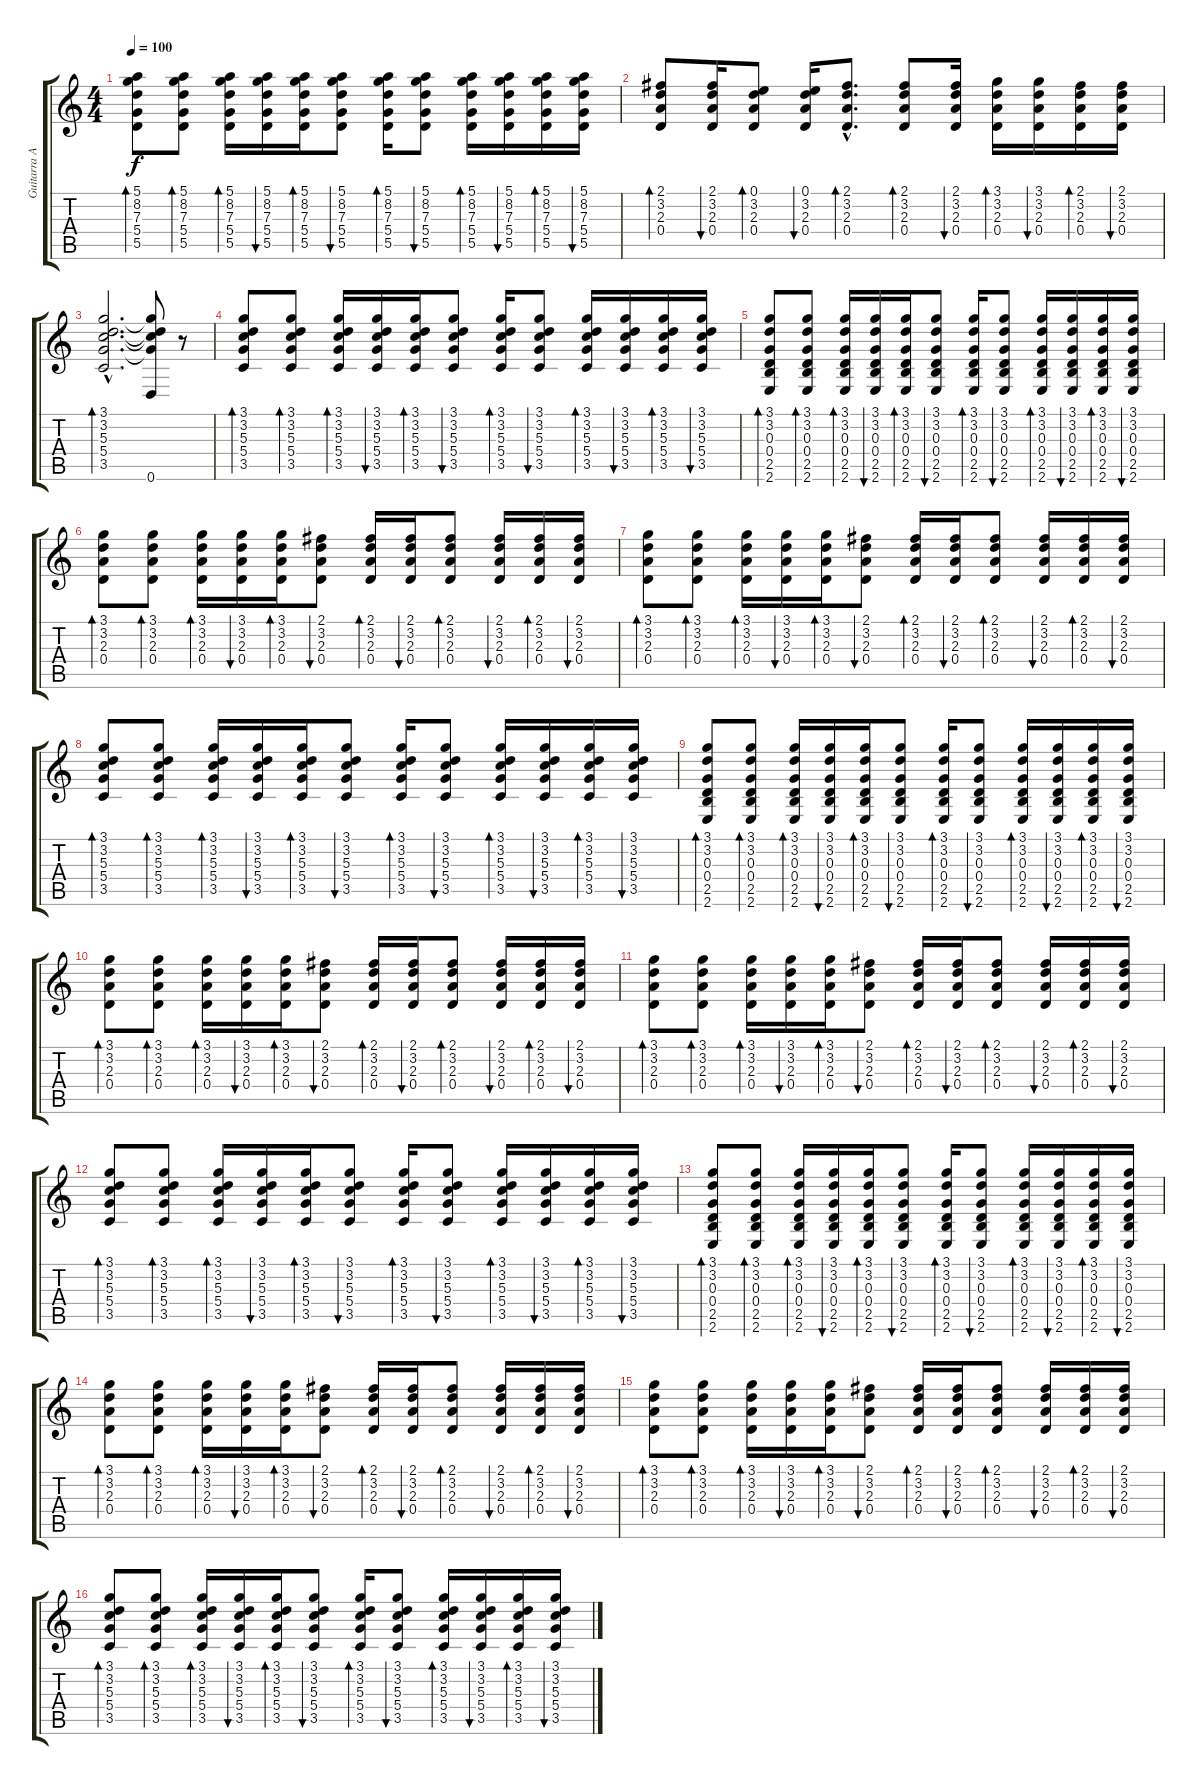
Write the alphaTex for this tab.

\track ("Guitarra Acústica" "Guitarra A") {instrument acousticguitarsteel}
\staff {score tabs}
\tuning (E4 B3 G3 D3 A2 D2) {hide}
\ts (4 4)
\tempo 100
\clef g2
\ks c
(5.1 8.2 7.3 5.4 5.5).8{bd 30 dy f} (5.1 8.2 7.3 5.4 5.5).8{bd 30} (5.1 8.2 7.3 5.4 5.5).16{bd 30} (5.1 8.2 7.3 5.4 5.5).16{bu 30} (5.1 8.2 7.3 5.4 5.5).16{bd 30} (5.1 8.2 7.3 5.4 5.5).8{bu 30} (5.1 8.2 7.3 5.4 5.5).16{bd 30} (5.1 8.2 7.3 5.4 5.5).8{bu 30} (5.1 8.2 7.3 5.4 5.5).16{bd 30} (5.1 8.2 7.3 5.4 5.5).16{bu 30} (5.1 8.2 7.3 5.4 5.5).16{bd 30} (5.1 8.2 7.3 5.4 5.5).16{bu 30} |
(2.1 3.2 2.3 0.4).8{bd 30} (2.1 3.2 2.3 0.4).16{bu 30} (0.1 3.2 2.3 0.4).8{bd 30} (0.1 3.2 2.3 0.4).16{bu 30} (2.1{hac} 3.2{hac} 2.3{hac} 0.4{hac}).8{d bd 30} (2.1 3.2 2.3 0.4).8{bd 30} (2.1 3.2 2.3 0.4).16{bu 30} (3.1 3.2 2.3 0.4).16{bd 30} (3.1 3.2 2.3 0.4).16{bu 30} (2.1 3.2 2.3 0.4).16{bd 30} (2.1 3.2 2.3 0.4).16{bu 30} |
(3.1{hac} 3.2{hac} 5.3{hac} 5.4{hac} 3.5{hac}).2{d bd 30} (3.1{t} 3.2{t} 5.3{t} 5.4{t} 0.6).8 r.8 |
(3.1 3.2 5.3 5.4 3.5).8{bd 30} (3.1 3.2 5.3 5.4 3.5).8{bd 30} (3.1 3.2 5.3 5.4 3.5).16{bd 30} (3.1 3.2 5.3 5.4 3.5).16{bu 30} (3.1 3.2 5.3 5.4 3.5).16{bd 30} (3.1 3.2 5.3 5.4 3.5).8{bu 30} (3.1 3.2 5.3 5.4 3.5).16{bd 30} (3.1 3.2 5.3 5.4 3.5).8{bu 30} (3.1 3.2 5.3 5.4 3.5).16{bd 30} (3.1 3.2 5.3 5.4 3.5).16{bu 30} (3.1 3.2 5.3 5.4 3.5).16{bd 30} (3.1 3.2 5.3 5.4 3.5).16{bu 30} |
(3.1 3.2 0.3 0.4 2.5 2.6).8{bd 30} (3.1 3.2 0.3 0.4 2.5 2.6).8{bd 30} (3.1 3.2 0.3 0.4 2.5 2.6).16{bd 30} (3.1 3.2 0.3 0.4 2.5 2.6).16{bu 30} (3.1 3.2 0.3 0.4 2.5 2.6).16{bd 30} (3.1 3.2 0.3 0.4 2.5 2.6).8{bu 30} (3.1 3.2 0.3 0.4 2.5 2.6).16{bd 30} (3.1 3.2 0.3 0.4 2.5 2.6).8{bu 30} (3.1 3.2 0.3 0.4 2.5 2.6).16{bd 30} (3.1 3.2 0.3 0.4 2.5 2.6).16{bu 30} (3.1 3.2 0.3 0.4 2.5 2.6).16{bd 30} (3.1 3.2 0.3 0.4 2.5 2.6).16{bu 30} |
(3.1 3.2 2.3 0.4).8{bd 30} (3.1 3.2 2.3 0.4).8{bd 30} (3.1 3.2 2.3 0.4).16{bd 30} (3.1 3.2 2.3 0.4).16{bu 30} (3.1 3.2 2.3 0.4).16{bd 30} (2.1 3.2 2.3 0.4).8{bu 30} (2.1 3.2 2.3 0.4).16{bd 30} (2.1 3.2 2.3 0.4).16{bu 30} (2.1 3.2 2.3 0.4).8{bd 30} (2.1 3.2 2.3 0.4).16{bu 30} (2.1 3.2 2.3 0.4).16{bd 30} (2.1 3.2 2.3 0.4).16{bu 30} |
(3.1 3.2 2.3 0.4).8{bd 30} (3.1 3.2 2.3 0.4).8{bd 30} (3.1 3.2 2.3 0.4).16{bd 30} (3.1 3.2 2.3 0.4).16{bu 30} (3.1 3.2 2.3 0.4).16{bd 30} (2.1 3.2 2.3 0.4).8{bu 30} (2.1 3.2 2.3 0.4).16{bd 30} (2.1 3.2 2.3 0.4).16{bu 30} (2.1 3.2 2.3 0.4).8{bd 30} (2.1 3.2 2.3 0.4).16{bu 30} (2.1 3.2 2.3 0.4).16{bd 30} (2.1 3.2 2.3 0.4).16{bu 30} |
(3.1 3.2 5.3 5.4 3.5).8{bd 30} (3.1 3.2 5.3 5.4 3.5).8{bd 30} (3.1 3.2 5.3 5.4 3.5).16{bd 30} (3.1 3.2 5.3 5.4 3.5).16{bu 30} (3.1 3.2 5.3 5.4 3.5).16{bd 30} (3.1 3.2 5.3 5.4 3.5).8{bu 30} (3.1 3.2 5.3 5.4 3.5).16{bd 30} (3.1 3.2 5.3 5.4 3.5).8{bu 30} (3.1 3.2 5.3 5.4 3.5).16{bd 30} (3.1 3.2 5.3 5.4 3.5).16{bu 30} (3.1 3.2 5.3 5.4 3.5).16{bd 30} (3.1 3.2 5.3 5.4 3.5).16{bu 30} |
(3.1 3.2 0.3 0.4 2.5 2.6).8{bd 30} (3.1 3.2 0.3 0.4 2.5 2.6).8{bd 30} (3.1 3.2 0.3 0.4 2.5 2.6).16{bd 30} (3.1 3.2 0.3 0.4 2.5 2.6).16{bu 30} (3.1 3.2 0.3 0.4 2.5 2.6).16{bd 30} (3.1 3.2 0.3 0.4 2.5 2.6).8{bu 30} (3.1 3.2 0.3 0.4 2.5 2.6).16{bd 30} (3.1 3.2 0.3 0.4 2.5 2.6).8{bu 30} (3.1 3.2 0.3 0.4 2.5 2.6).16{bd 30} (3.1 3.2 0.3 0.4 2.5 2.6).16{bu 30} (3.1 3.2 0.3 0.4 2.5 2.6).16{bd 30} (3.1 3.2 0.3 0.4 2.5 2.6).16{bu 30} |
(3.1 3.2 2.3 0.4).8{bd 30} (3.1 3.2 2.3 0.4).8{bd 30} (3.1 3.2 2.3 0.4).16{bd 30} (3.1 3.2 2.3 0.4).16{bu 30} (3.1 3.2 2.3 0.4).16{bd 30} (2.1 3.2 2.3 0.4).8{bu 30} (2.1 3.2 2.3 0.4).16{bd 30} (2.1 3.2 2.3 0.4).16{bu 30} (2.1 3.2 2.3 0.4).8{bd 30} (2.1 3.2 2.3 0.4).16{bu 30} (2.1 3.2 2.3 0.4).16{bd 30} (2.1 3.2 2.3 0.4).16{bu 30} |
(3.1 3.2 2.3 0.4).8{bd 30} (3.1 3.2 2.3 0.4).8{bd 30} (3.1 3.2 2.3 0.4).16{bd 30} (3.1 3.2 2.3 0.4).16{bu 30} (3.1 3.2 2.3 0.4).16{bd 30} (2.1 3.2 2.3 0.4).8{bu 30} (2.1 3.2 2.3 0.4).16{bd 30} (2.1 3.2 2.3 0.4).16{bu 30} (2.1 3.2 2.3 0.4).8{bd 30} (2.1 3.2 2.3 0.4).16{bu 30} (2.1 3.2 2.3 0.4).16{bd 30} (2.1 3.2 2.3 0.4).16{bu 30} |
(3.1 3.2 5.3 5.4 3.5).8{bd 30} (3.1 3.2 5.3 5.4 3.5).8{bd 30} (3.1 3.2 5.3 5.4 3.5).16{bd 30} (3.1 3.2 5.3 5.4 3.5).16{bu 30} (3.1 3.2 5.3 5.4 3.5).16{bd 30} (3.1 3.2 5.3 5.4 3.5).8{bu 30} (3.1 3.2 5.3 5.4 3.5).16{bd 30} (3.1 3.2 5.3 5.4 3.5).8{bu 30} (3.1 3.2 5.3 5.4 3.5).16{bd 30} (3.1 3.2 5.3 5.4 3.5).16{bu 30} (3.1 3.2 5.3 5.4 3.5).16{bd 30} (3.1 3.2 5.3 5.4 3.5).16{bu 30} |
(3.1 3.2 0.3 0.4 2.5 2.6).8{bd 30} (3.1 3.2 0.3 0.4 2.5 2.6).8{bd 30} (3.1 3.2 0.3 0.4 2.5 2.6).16{bd 30} (3.1 3.2 0.3 0.4 2.5 2.6).16{bu 30} (3.1 3.2 0.3 0.4 2.5 2.6).16{bd 30} (3.1 3.2 0.3 0.4 2.5 2.6).8{bu 30} (3.1 3.2 0.3 0.4 2.5 2.6).16{bd 30} (3.1 3.2 0.3 0.4 2.5 2.6).8{bu 30} (3.1 3.2 0.3 0.4 2.5 2.6).16{bd 30} (3.1 3.2 0.3 0.4 2.5 2.6).16{bu 30} (3.1 3.2 0.3 0.4 2.5 2.6).16{bd 30} (3.1 3.2 0.3 0.4 2.5 2.6).16{bu 30} |
(3.1 3.2 2.3 0.4).8{bd 30} (3.1 3.2 2.3 0.4).8{bd 30} (3.1 3.2 2.3 0.4).16{bd 30} (3.1 3.2 2.3 0.4).16{bu 30} (3.1 3.2 2.3 0.4).16{bd 30} (2.1 3.2 2.3 0.4).8{bu 30} (2.1 3.2 2.3 0.4).16{bd 30} (2.1 3.2 2.3 0.4).16{bu 30} (2.1 3.2 2.3 0.4).8{bd 30} (2.1 3.2 2.3 0.4).16{bu 30} (2.1 3.2 2.3 0.4).16{bd 30} (2.1 3.2 2.3 0.4).16{bu 30} |
(3.1 3.2 2.3 0.4).8{bd 30} (3.1 3.2 2.3 0.4).8{bd 30} (3.1 3.2 2.3 0.4).16{bd 30} (3.1 3.2 2.3 0.4).16{bu 30} (3.1 3.2 2.3 0.4).16{bd 30} (2.1 3.2 2.3 0.4).8{bu 30} (2.1 3.2 2.3 0.4).16{bd 30} (2.1 3.2 2.3 0.4).16{bu 30} (2.1 3.2 2.3 0.4).8{bd 30} (2.1 3.2 2.3 0.4).16{bu 30} (2.1 3.2 2.3 0.4).16{bd 30} (2.1 3.2 2.3 0.4).16{bu 30} |
(3.1 3.2 5.3 5.4 3.5).8{bd 30} (3.1 3.2 5.3 5.4 3.5).8{bd 30} (3.1 3.2 5.3 5.4 3.5).16{bd 30} (3.1 3.2 5.3 5.4 3.5).16{bu 30} (3.1 3.2 5.3 5.4 3.5).16{bd 30} (3.1 3.2 5.3 5.4 3.5).8{bu 30} (3.1 3.2 5.3 5.4 3.5).16{bd 30} (3.1 3.2 5.3 5.4 3.5).8{bu 30} (3.1 3.2 5.3 5.4 3.5).16{bd 30} (3.1 3.2 5.3 5.4 3.5).16{bu 30} (3.1 3.2 5.3 5.4 3.5).16{bd 30} (3.1 3.2 5.3 5.4 3.5).16{bu 30}
